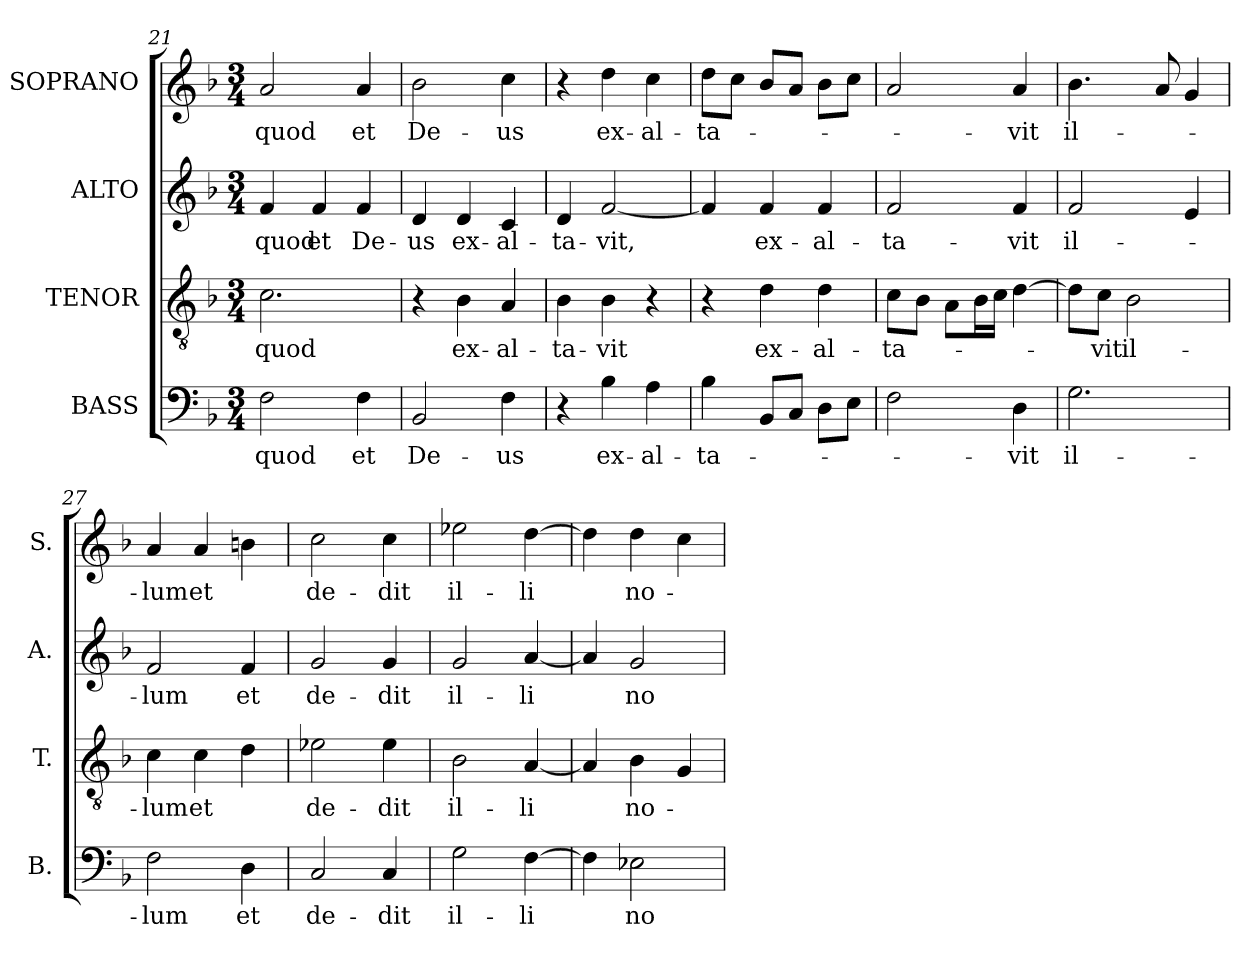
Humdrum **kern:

**kern	**text	**kern	**text	**kern	**text	**kern	**text
*part4	*part4	*part3	*part3	*part2	*part2	*part1	*part1
*staff4	*staff4	*staff3	*staff3	*staff2	*staff2	*staff1	*staff1
*I"BASS	*	*I"TENOR	*	*I"ALTO	*	*I"SOPRANO	*
*I'B.	*	*I'T.	*	*I'A.	*	*I'S.	*
*clefF4	*	*clefGv2	*	*clefG2	*	*clefG2	*
*	*	*ITrd7c12	*	*	*	*	*
*k[b-]	*	*k[b-]	*	*k[b-]	*	*k[b-]	*
*F:	*	*F:	*	*F:	*	*F:	*
*M3/4	*	*M3/4	*	*M3/4	*	*M3/4	*
=21	=21	=21	=21	=21	=21	=21	=21
!	!LO:LY:b:color=#000000	!	!	!	!	!	!
!	!	!	!LO:LY:b:color=#000000	!	!	!	!
!	!	!	!	!	!LO:LY:b:color=#000000	!	!
!	!	!	!	!	!	!	!LO:LY:b:color=#000000
2Fi\	quod	2.Ci\	quod	4fi/	quod	2ai/	quod
!	!	!	!	!	!LO:LY:b:color=#000000	!	!
.	.	.	.	4fi/	et	.	.
!	!LO:LY:b:color=#000000	!	!	!	!	!	!
!	!	!	!	!	!LO:LY:b:color=#000000	!	!
!	!	!	!	!	!	!	!LO:LY:b:color=#000000
4Fi\	et	.	.	4fi/	De-	4ai/	et
=22	=22	=22	=22	=22	=22	=22	=22
!	!LO:LY:b:color=#000000	!	!	!	!	!	!
!	!	!	!	!	!LO:LY:b:color=#000000	!	!
!	!	!	!	!	!	!	!LO:LY:b:color=#000000
2BB-i/	De-	4r	.	4di/	-us	2b-i\	De-
!	!	!	!LO:LY:b:color=#000000	!	!	!	!
!	!	!	!	!	!LO:LY:b:color=#000000	!	!
.	.	4BB-i\	ex-	4di/	ex-	.	.
!	!LO:LY:b:color=#000000	!	!	!	!	!	!
!	!	!	!LO:LY:b:color=#000000	!	!	!	!
!	!	!	!	!	!LO:LY:b:color=#000000	!	!
!	!	!	!	!	!	!	!LO:LY:b:color=#000000
4Fi\	-us	4AAi/	-al-	4ci/	-al-	4cci\	-us
=23	=23	=23	=23	=23	=23	=23	=23
!	!	!	!LO:LY:b:color=#000000	!	!	!	!
!	!	!	!	!	!LO:LY:b:color=#000000	!	!
4r	.	4BB-i\	-ta-	4di/	-ta-	4r	.
!	!LO:LY:b:color=#000000	!	!	!	!	!	!
!	!	!	!LO:LY:b:color=#000000	!	!	!	!
!	!	!	!	!	!LO:LY:b:color=#000000	!	!
!	!	!	!	!	!	!	!LO:LY:b:color=#000000
4B-i\	ex-	4BB-i\	-vit	[2fi/	-vit,	4ddi\	ex-
!	!LO:LY:b:color=#000000	!	!	!	!	!	!
!	!	!	!	!	!	!	!LO:LY:b:color=#000000
4Ai\	-al-	4r	.	.	.	4cci\	-al-
=24	=24	=24	=24	=24	=24	=24	=24
!	!LO:LY:b:color=#000000	!	!	!	!	!	!
!	!	!	!	!	!	!	!LO:LY:b:color=#000000
4B-i\	-ta-	4r	.	4fi/]	.	8ddi\L	-ta-
.	.	.	.	.	.	8cci\J	.
!	!	!	!LO:LY:b:color=#000000	!	!	!	!
!	!	!	!	!	!LO:LY:b:color=#000000	!	!
8BB-i/L	.	4Di\	ex-	4fi/	ex-	8b-i/L	.
8Ci/J	.	.	.	.	.	8ai/J	.
!	!	!	!LO:LY:b:color=#000000	!	!	!	!
!	!	!	!	!	!LO:LY:b:color=#000000	!	!
8Di\L	.	4Di\	-al-	4fi/	-al-	8b-i\L	.
8Ei\J	.	.	.	.	.	8cci\J	.
!!LO:PB:g=z
=25	=25	=25	=25	=25	=25	=25	=25
!	!	!	!LO:LY:b:color=#000000	!	!	!	!
!	!	!	!	!	!LO:LY:b:color=#000000	!	!
2Fi\	.	8Ci\L	-ta-	2fi/	-ta-	2ai/	.
.	.	8BB-i\J	.	.	.	.	.
.	.	8AAi\L	.	.	.	.	.
.	.	16BB-i\L	.	.	.	.	.
.	.	16Ci\JJ	.	.	.	.	.
!	!LO:LY:b:color=#000000	!	!	!	!	!	!
!	!	!	!	!	!LO:LY:b:color=#000000	!	!
!	!	!	!	!	!	!	!LO:LY:b:color=#000000
4Di\	-vit	[4Di\	.	4fi/	-vit	4ai/	-vit
=26	=26	=26	=26	=26	=26	=26	=26
!	!LO:LY:b:color=#000000	!	!	!	!	!	!
!	!	!	!	!	!LO:LY:b:color=#000000	!	!
!	!	!	!	!	!	!	!LO:LY:b:color=#000000
2.Gi\	il-	8Di\L]	.	2fi/	il-	4.b-i\	il-
!	!	!	!LO:LY:b:color=#000000	!	!	!	!
.	.	8Ci\J	-vit	.	.	.	.
!	!	!	!LO:LY:b:color=#000000	!	!	!	!
.	.	2BB-i\	il-	.	.	.	.
.	.	.	.	.	.	8ai/	.
.	.	.	.	4ei/	.	4gi/	.
=27	=27	=27	=27	=27	=27	=27	=27
!	!LO:LY:b:color=#000000	!	!	!	!	!	!
!	!	!	!LO:LY:b:color=#000000	!	!	!	!
!	!	!	!	!	!LO:LY:b:color=#000000	!	!
!	!	!	!	!	!	!	!LO:LY:b:color=#000000
2Fi\	-lum	4Ci\	-lum	2fi/	-lum	4ai/	-lum
!	!	!	!LO:LY:b:color=#000000	!	!	!	!
!	!	!	!	!	!	!	!LO:LY:b:color=#000000
.	.	4Ci\	et	.	.	4ai/	et
!	!LO:LY:b:color=#000000	!	!	!	!	!	!
!	!	!	!	!	!LO:LY:b:color=#000000	!	!
4Di\	et	4Di\	.	4fi/	et	4bni\	.
=28	=28	=28	=28	=28	=28	=28	=28
!	!LO:LY:b:color=#000000	!	!	!	!	!	!
!	!	!	!LO:LY:b:color=#000000	!	!	!	!
!	!	!	!	!	!LO:LY:b:color=#000000	!	!
!	!	!	!	!	!	!	!LO:LY:b:color=#000000
2Ci/	de-	2E-Xi\	de-	2gi/	de-	2cci\	de-
!	!LO:LY:b:color=#000000	!	!	!	!	!	!
!	!	!	!LO:LY:b:color=#000000	!	!	!	!
!	!	!	!	!	!LO:LY:b:color=#000000	!	!
!	!	!	!	!	!	!	!LO:LY:b:color=#000000
4Ci/	-dit	4E-i\	-dit	4gi/	-dit	4cci\	-dit
=29	=29	=29	=29	=29	=29	=29	=29
!	!LO:LY:b:color=#000000	!	!	!	!	!	!
!	!	!	!LO:LY:b:color=#000000	!	!	!	!
!	!	!	!	!	!LO:LY:b:color=#000000	!	!
!	!	!	!	!	!	!	!LO:LY:b:color=#000000
2Gi\	il-	2BB-i\	il-	2gi/	il-	2ee-Xi\	il-
!	!LO:LY:b:color=#000000	!	!	!	!	!	!
!	!	!	!LO:LY:b:color=#000000	!	!	!	!
!	!	!	!	!	!LO:LY:b:color=#000000	!	!
!	!	!	!	!	!	!	!LO:LY:b:color=#000000
[4Fi\	-li	[4AAi/	-li	[4ai/	-li	[4ddi\	-li
=30	=30	=30	=30	=30	=30	=30	=30
4Fi\]	.	4AAi/]	.	4ai/]	.	4ddi\]	.
!	!LO:LY:b:color=#000000	!	!	!	!	!	!
!	!	!	!LO:LY:b:color=#000000	!	!	!	!
!	!	!	!	!	!LO:LY:b:color=#000000	!	!
!	!	!	!	!	!	!	!LO:LY:b:color=#000000
2E-Xi\	no-	4BB-i\	no-	2gi/	no-	4ddi\	no-
.	.	4GGi/	.	.	.	4cci\	.
=	=	=	=	=	=	=	=
*-	*-	*-	*-	*-	*-	*-	*-
